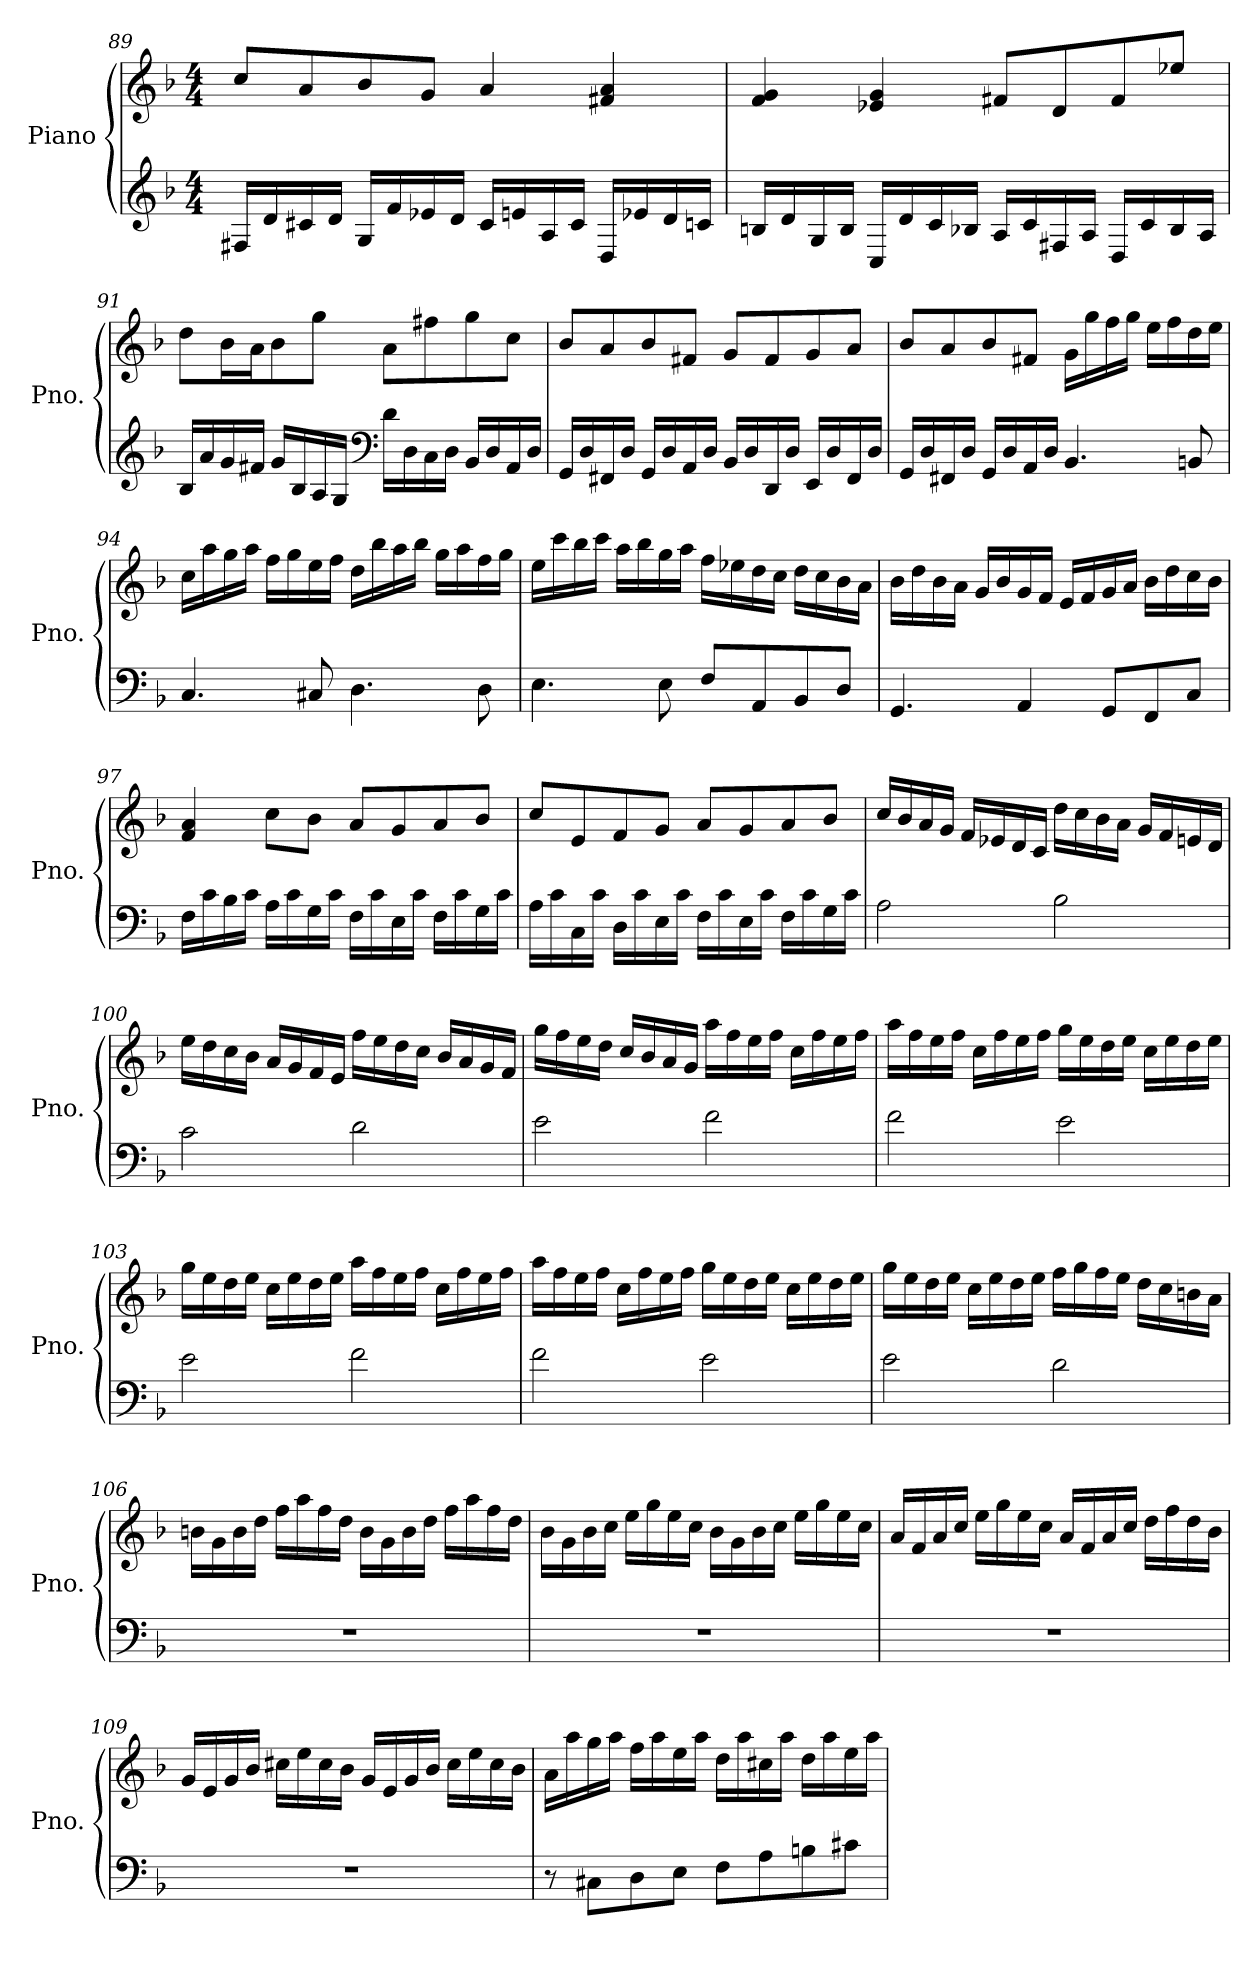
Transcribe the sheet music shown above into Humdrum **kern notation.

**kern	**kern
*part1	*part1
*staff2	*staff1
*I"Piano	*
*I'Pno.	*
*clefG2	*clefG2
*k[b-]	*k[b-]
*F:	*F:
*M4/4	*M4/4
=89	=89
16F#X/LL	8cc/L
16d/	.
16c#X/	8a/
16d/JJ	.
16G/LL	8b-/
16f/	.
16e-X/	8g/J
16d/JJ	.
16c#/LL	4a/
16en/	.
16A/	.
16c#/JJ	.
16D/LL	4f#X/ 4a/
16e-X/	.
16d/	.
16cn/JJ	.
!!LO:LB:g=z
=90	=90
16Bn/LL	4f/ 4g/
16d/	.
16G/	.
16B/JJ	.
16C/LL	4e-X/ 4g/
16d/	.
16c/	.
16B-X/JJ	.
16A/LL	8f#X/L
16c/	.
16F#X/	8d/
16A/JJ	.
16D/LL	8f#/
16c/	.
16B-/	8ee-X/J
16A/JJ	.
=91	=91
16B-/LL	8dd\L
16a/	.
16g/	16b-\L
16f#X/JJ	16a\J
16g/LL	8b-\
16B-/	.
16A/	8gg\J
16G/JJ	.
*clefF4	*
16d\LL	8a\L
16D\	.
16C\	8ff#X\
16D\JJ	.
16BB-/LL	8gg\
16D/	.
16AA/	8cc\J
16D/JJ	.
!!LO:PB:g=z
=92	=92
16GG/LL	8b-/L
16D/	.
16FF#X/	8a/
16D/JJ	.
16GG/LL	8b-/
16D/	.
16AA/	8f#X/J
16D/JJ	.
16BB-/LL	8g/L
16D/	.
16DD/	8f#/
16D/JJ	.
16EE/LL	8g/
16D/	.
16FF#/	8a/J
16D/JJ	.
=93	=93
16GG/LL	8b-/L
16D/	.
16FF#X/	8a/
16D/JJ	.
16GG/LL	8b-/
16D/	.
16AA/	8f#X/J
16D/JJ	.
4.BB-/	16g\LL
.	16gg\
.	16ff\
.	16gg\JJ
.	16ee\LL
.	16ff\
8BBn/	16dd\
.	16ee\JJ
!!LO:LB:g=z
=94	=94
4.C/	16cc\LL
.	16aa\
.	16gg\
.	16aa\JJ
.	16ff\LL
.	16gg\
8C#X/	16ee\
.	16ff\JJ
4.D\	16dd\LL
.	16bb-\
.	16aa\
.	16bb-\JJ
.	16gg\LL
.	16aa\
8D\	16ff\
.	16gg\JJ
=95	=95
4.E\	16ee\LL
.	16ccc\
.	16bb-\
.	16ccc\JJ
.	16aa\LL
.	16bb-\
8E\	16gg\
.	16aa\JJ
8F/L	16ff\LL
.	16ee-X\
8AA/	16dd\
.	16cc\JJ
8BB-/	16dd\LL
.	16cc\
8D/J	16b-\
.	16a\JJ
!!LO:LB:g=z
=96	=96
4.GG/	16b-\LL
.	16dd\
.	16b-\
.	16a\JJ
.	16g/LL
.	16b-/
4AA/	16g/
.	16f/JJ
.	16e/LL
.	16f/
8GG/L	16g/
.	16a/JJ
8FF/	16b-\LL
.	16dd\
8C/J	16cc\
.	16b-\JJ
=97	=97
16F\LL	4f/ 4a/
16c\	.
16B-\	.
16c\JJ	.
16A\LL	8cc\L
16c\	.
16G\	8b-\J
16c\JJ	.
16F\LL	8a/L
16c\	.
16E\	8g/
16c\JJ	.
16F\LL	8a/
16c\	.
16G\	8b-/J
16c\JJ	.
!!LO:LB:g=z
=98	=98
16A\LL	8cc/L
16c\	.
16C\	8e/
16c\JJ	.
16D\LL	8f/
16c\	.
16E\	8g/J
16c\JJ	.
16F\LL	8a/L
16c\	.
16E\	8g/
16c\JJ	.
16F\LL	8a/
16c\	.
16G\	8b-/J
16c\JJ	.
=99	=99
2A\	16cc/LL
.	16b-/
.	16a/
.	16g/JJ
.	16f/LL
.	16e-X/
.	16d/
.	16c/JJ
2B-\	16dd\LL
.	16cc\
.	16b-\
.	16a\JJ
.	16g/LL
.	16f/
.	16en/
.	16d/JJ
!!LO:LB:g=z
=100	=100
2c\	16ee\LL
.	16dd\
.	16cc\
.	16b-\JJ
.	16a/LL
.	16g/
.	16f/
.	16e/JJ
2d\	16ff\LL
.	16ee\
.	16dd\
.	16cc\JJ
.	16b-/LL
.	16a/
.	16g/
.	16f/JJ
=101	=101
2e\	16gg\LL
.	16ff\
.	16ee\
.	16dd\JJ
.	16cc/LL
.	16b-/
.	16a/
.	16g/JJ
2f\	16aa\LL
.	16ff\
.	16ee\
.	16ff\JJ
.	16cc\LL
.	16ff\
.	16ee\
.	16ff\JJ
!!LO:PB:g=z
=102	=102
2f\	16aa\LL
.	16ff\
.	16ee\
.	16ff\JJ
.	16cc\LL
.	16ff\
.	16ee\
.	16ff\JJ
2e\	16gg\LL
.	16ee\
.	16dd\
.	16ee\JJ
.	16cc\LL
.	16ee\
.	16dd\
.	16ee\JJ
=103	=103
2e\	16gg\LL
.	16ee\
.	16dd\
.	16ee\JJ
.	16cc\LL
.	16ee\
.	16dd\
.	16ee\JJ
2f\	16aa\LL
.	16ff\
.	16ee\
.	16ff\JJ
.	16cc\LL
.	16ff\
.	16ee\
.	16ff\JJ
!!LO:LB:g=z
=104	=104
2f\	16aa\LL
.	16ff\
.	16ee\
.	16ff\JJ
.	16cc\LL
.	16ff\
.	16ee\
.	16ff\JJ
2e\	16gg\LL
.	16ee\
.	16dd\
.	16ee\JJ
.	16cc\LL
.	16ee\
.	16dd\
.	16ee\JJ
=105	=105
2e\	16gg\LL
.	16ee\
.	16dd\
.	16ee\JJ
.	16cc\LL
.	16ee\
.	16dd\
.	16ee\JJ
2d\	16ff\LL
.	16gg\
.	16ff\
.	16ee\JJ
.	16dd\LL
.	16cc\
.	16bn\
.	16a\JJ
!!LO:LB:g=z
=106	=106
1r	16bn\LL
.	16g\
.	16b\
.	16dd\JJ
.	16ff\LL
.	16aa\
.	16ff\
.	16dd\JJ
.	16b\LL
.	16g\
.	16b\
.	16dd\JJ
.	16ff\LL
.	16aa\
.	16ff\
.	16dd\JJ
=107	=107
1r	16b-\LL
.	16g\
.	16b-\
.	16cc\JJ
.	16ee\LL
.	16gg\
.	16ee\
.	16cc\JJ
.	16b-\LL
.	16g\
.	16b-\
.	16cc\JJ
.	16ee\LL
.	16gg\
.	16ee\
.	16cc\JJ
!!LO:LB:g=z
=108	=108
1r	16a/LL
.	16f/
.	16a/
.	16cc/JJ
.	16ee\LL
.	16gg\
.	16ee\
.	16cc\JJ
.	16a/LL
.	16f/
.	16a/
.	16cc/JJ
.	16dd\LL
.	16ff\
.	16dd\
.	16b-\JJ
=109	=109
1r	16g/LL
.	16e/
.	16g/
.	16b-/JJ
.	16cc#X\LL
.	16ee\
.	16cc#\
.	16b-\JJ
.	16g/LL
.	16e/
.	16g/
.	16b-/JJ
.	16cc#\LL
.	16ee\
.	16cc#\
.	16b-\JJ
!!LO:LB:g=z
=110	=110
8r	16a\LL
.	16aa\
8C#X\L	16gg\
.	16aa\JJ
8D\	16ff\LL
.	16aa\
8E\J	16ee\
.	16aa\JJ
8F\L	16dd\LL
.	16aa\
8A\	16cc#X\
.	16aa\JJ
8Bn\	16dd\LL
.	16aa\
8c#X\J	16ee\
.	16aa\JJ
=	=
*-	*-
